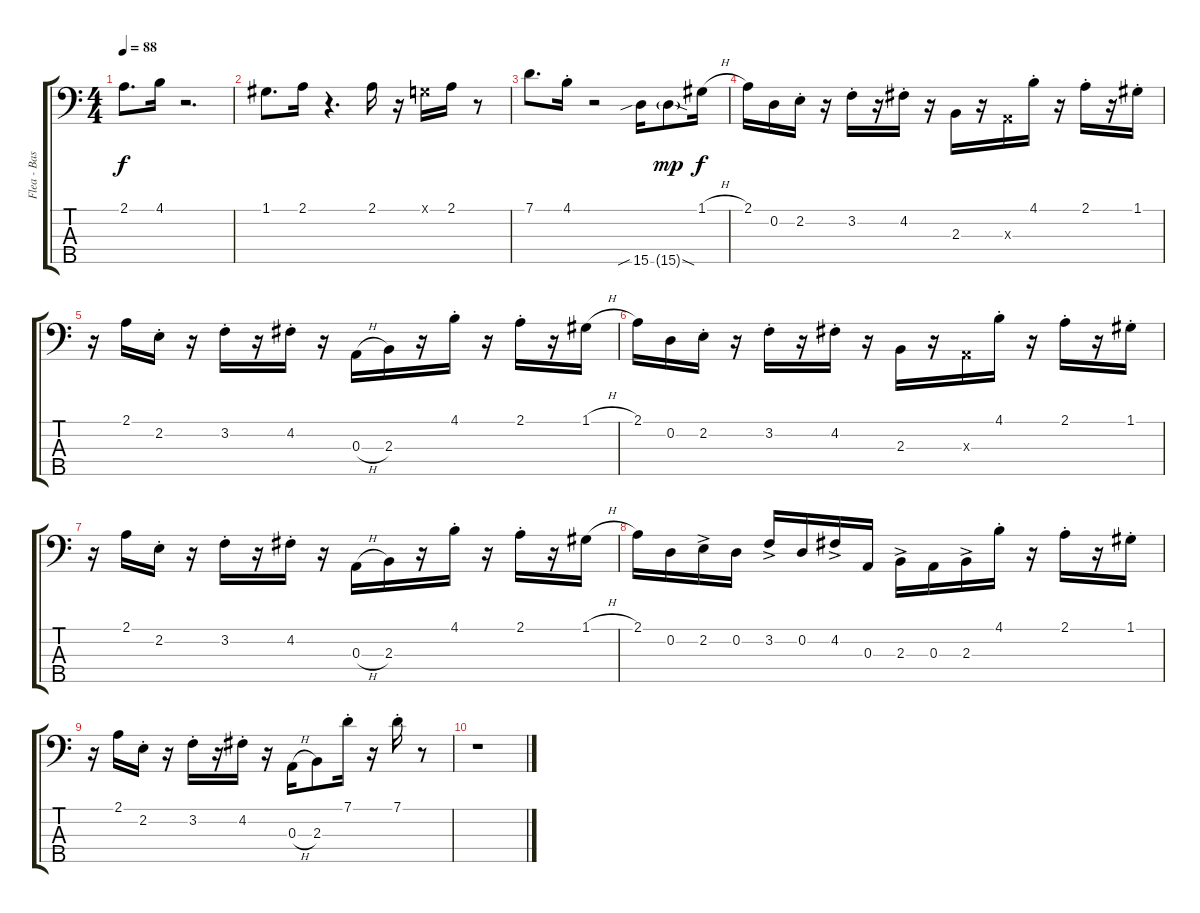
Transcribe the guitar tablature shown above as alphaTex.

\track ("Flea - Bass (5 strings)" "Flea - Bas") {instrument electricbassfinger}
\staff {score tabs}
\tuning (G2 D2 A1 E1 B0) {hide}
\ts (4 4)
\tempo 88
\clef f4
\ks c
2.1.8{d dy f} 4.1.16 r.2{d} |
1.1.8{d} 2.1.16 r.4{d} 2.1.16 r.16 0.1{x}.16 2.1.16 r.8 |
7.1.8{d} 4.1{st}.16 r.2 15.5{sib}.16 15.5{sod g}.8{dy mp} 1.1{h}.16{dy f} |
2.1.16 0.2.16 2.2{st}.16 r.16 3.2{st}.16 r.16 4.2{st}.16 r.16 2.3.16 r.16 0.3{x}.16 4.1{st}.16 r.16 2.1{st}.16 r.16 1.1{st}.16 |
r.16 2.1.16 2.2{st}.16 r.16 3.2{st}.16 r.16 4.2{st}.16 r.16 0.3{h}.16 2.3.16 r.16 4.1{st}.16 r.16 2.1{st}.16 r.16 1.1{h}.16 |
2.1.16 0.2.16 2.2{st}.16 r.16 3.2{st}.16 r.16 4.2{st}.16 r.16 2.3.16 r.16 0.3{x}.16 4.1{st}.16 r.16 2.1{st}.16 r.16 1.1{st}.16 |
r.16 2.1.16 2.2{st}.16 r.16 3.2{st}.16 r.16 4.2{st}.16 r.16 0.3{h}.16 2.3.16 r.16 4.1{st}.16 r.16 2.1{st}.16 r.16 1.1{h}.16 |
2.1.16 0.2.16 2.2{ac}.16 0.2.16 3.2{ac}.16 0.2.16 4.2{ac}.16 0.3.16 2.3{ac}.16 0.3.16 2.3{ac}.16 4.1{st}.16 r.16 2.1{st}.16 r.16 1.1{st}.16 |
r.16 2.1.16 2.2{st}.16 r.16 3.2{st}.16 r.16 4.2{st}.16 r.16 0.3{h}.16 2.3.8 7.1{st}.16 r.16 7.1{st}.16 r.8 |
r.1
